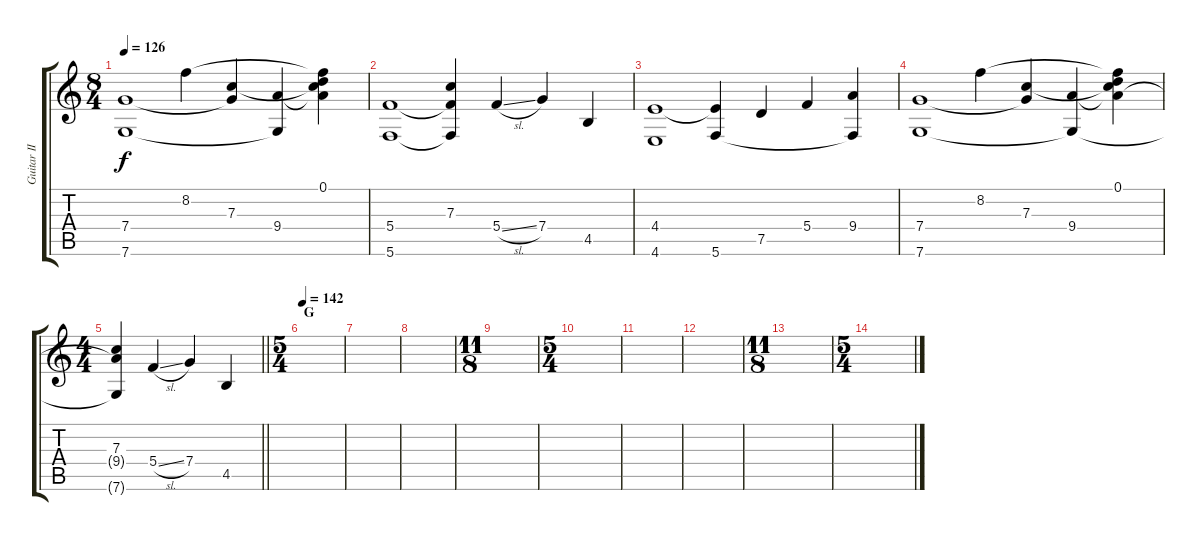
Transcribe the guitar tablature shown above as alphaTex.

\track ("Guitar II" "Guitar II") {instrument distortionguitar}
\staff {score tabs}
\tuning (D4 A3 F3 C3 G2 C2) {hide}
\ts (8 4)
\tempo 126
\clef g2
\ks c
(7.4 7.6).1{dy f} 8.2.4 (7.3 7.4{t}).4 (9.4 7.6{t}).4 (0.1 8.2{t} 7.3{t} 9.4{t}).4 |
(5.4 5.6).1 (7.3 5.4{t} 5.6{t}).4 5.4{sl}.4 7.4.4 4.5.4 |
(4.4 4.6).1 (4.4{t} 5.6).4 7.5.4 5.4.4 (9.4 5.6{t}).4 |
(7.4 7.6).1 8.2.4 (7.3 7.4{t}).4 (9.4 7.6{t}).4 (0.1 8.2{t} 7.3{t} 9.4{t}).4 |
\ts (4 4)
\barLineRight lightlight
(7.3 9.4{t} 7.6{t}).4 5.4{sl}.4 7.4.4 4.5.4 |
\ts (5 4)
\section ("" "G")
\tempo 142
|
|
|
\ts (11 8)
|
\ts (5 4)
|
|
|
\ts (11 8)
|
\ts (5 4)
